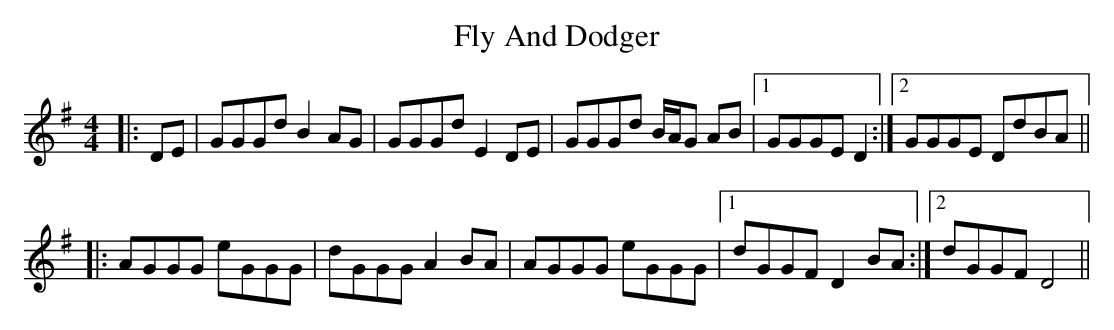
X:1
T: Fly And Dodger
M: 4/4
L: 1/8
K: Gmaj
|:DE |GGGd B2AG|GGGd E2DE|GGGd B/A/G AB|1 GGGE D2:|2 GGGE DdBA||
|:AGGG eGGG|dGGG A2BA|AGGG eGGG|1 dGGF D2BA:|2 dGGF D4||
